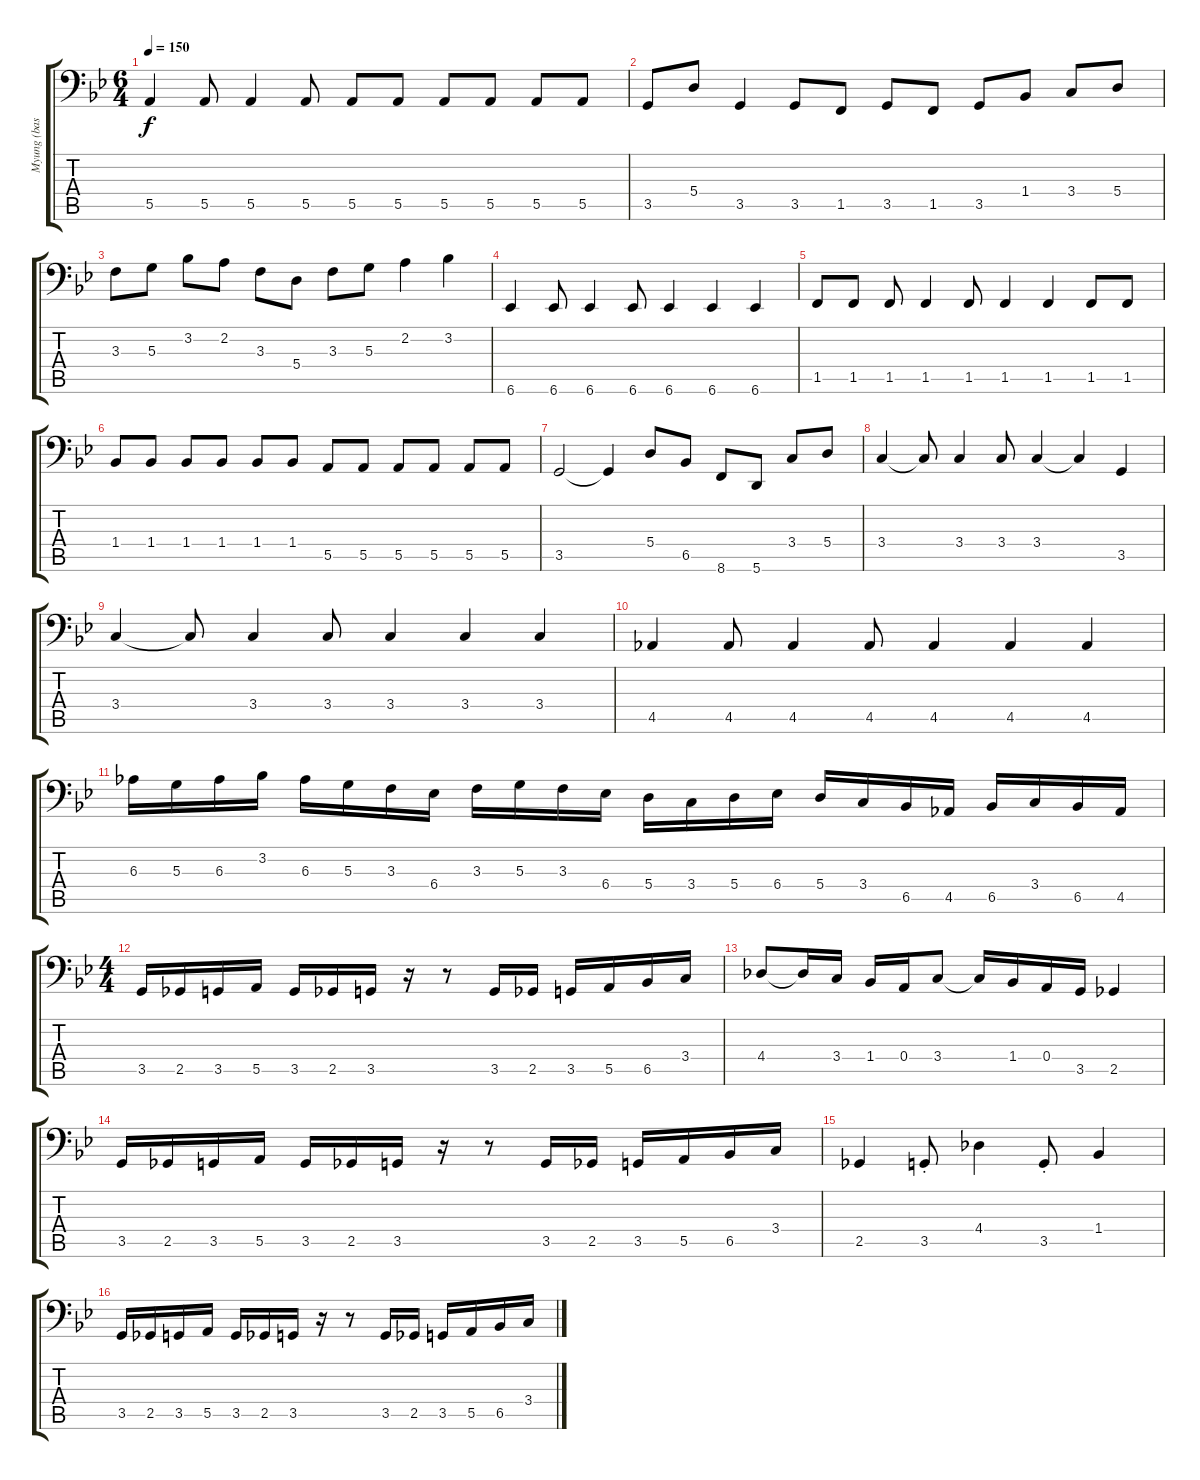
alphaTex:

\track ("Myung (bass)" "Myung (bas") {instrument electricbassfinger}
\staff {score tabs}
\tuning (C3 G2 D2 A1 E1 A0) {hide}
\ts (6 4)
\tempo 150
\clef f4
\ks gminor
5.5.4{dy f} 5.5.8 5.5.4 5.5.8 5.5.8 5.5.8 5.5.8 5.5.8 5.5.8 5.5.8 |
3.5.8 5.4.8 3.5.4 3.5.8 1.5.8 3.5.8 1.5.8 3.5.8 1.4.8 3.4.8 5.4.8 |
3.3.8 5.3.8 3.2.8 2.2.8 3.3.8 5.4.8 3.3.8 5.3.8 2.2.4 3.2.4 |
6.6.4 6.6.8 6.6.4 6.6.8 6.6.4 6.6.4 6.6.4 |
1.5.8 1.5.8 1.5.8 1.5.4 1.5.8 1.5.4 1.5.4 1.5.8 1.5.8 |
1.4.8 1.4.8 1.4.8 1.4.8 1.4.8 1.4.8 5.5.8 5.5.8 5.5.8 5.5.8 5.5.8 5.5.8 |
3.5.2 3.5{t}.4 5.4.8 6.5.8 8.6.8 5.6.8 3.4.8 5.4.8 |
3.4.4 3.4{t}.8 3.4.4 3.4.8 3.4.4 3.4{t}.4 3.5.4 |
3.4.4 3.4{t}.8 3.4.4 3.4.8 3.4.4 3.4.4 3.4.4 |
4.5.4 4.5.8 4.5.4 4.5.8 4.5.4 4.5.4 4.5.4 |
6.3.16 5.3.16 6.3.16 3.2.16 6.3.16 5.3.16 3.3.16 6.4.16 3.3.16 5.3.16 3.3.16 6.4.16 5.4.16 3.4.16 5.4.16 6.4.16 5.4.16 3.4.16 6.5.16 4.5.16 6.5.16 3.4.16 6.5.16 4.5.16 |
\ts (4 4)
3.5.16 2.5.16 3.5.16 5.5.16 3.5.16 2.5.16 3.5.16 r.16 r.8 3.5.16 2.5.16 3.5.16 5.5.16 6.5.16 3.4.16 |
4.4.8 4.4{t}.16 3.4.16 1.4.16 0.4.16 3.4.8 3.4{t}.16 1.4.16 0.4.16 3.5.16 2.5.4 |
3.5.16 2.5.16 3.5.16 5.5.16 3.5.16 2.5.16 3.5.16 r.16 r.8 3.5.16 2.5.16 3.5.16 5.5.16 6.5.16 3.4.16 |
2.5.4 3.5{st}.8 4.4.4 3.5{st}.8 1.4.4 |
3.5.16 2.5.16 3.5.16 5.5.16 3.5.16 2.5.16 3.5.16 r.16 r.8 3.5.16 2.5.16 3.5.16 5.5.16 6.5.16 3.4.16
